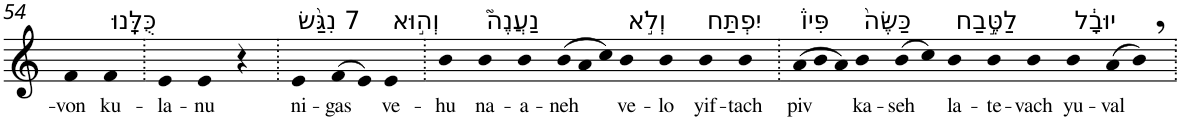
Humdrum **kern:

**kern	**text
*part1	*part1
*staff1	*staff1
*I"Piano	*
*I'Pno	*
!!LO:PB:g=z
*clefG2	*
*k[]	*
=54	=54
!	!LO:LY:b
4f	-von
!LO:TX:a:t=כֻּלָּֽנוּ	!
!	!LO:LY:b
4f	ku-
=55.	=55.
!	!LO:LY:b
4e	-la-
!	!LO:LY:b
4e	-nu
4r	.
=56.	=56.
!LO:TX:a:t=7 נִגַּ֨שׂ	!
!	!LO:LY:b
4e	ni-
!	!LO:LY:b
(>8f	-gas
8e)	.
!LO:TX:a:t=וְה֣וּא	!
!	!LO:LY:b
4e	ve-
=57.	=57.
!	!LO:LY:b
4b	-hu
!LO:TX:a:t=נַעֲנֶה֮	!
!	!LO:LY:b
4b	na-
!	!LO:LY:b
4b	-a-
!	!LO:LY:b
(12b	-neh
12a	.
12cc)	.
!LO:TX:a:t=וְלֹ֣א	!
!	!LO:LY:b
4b	ve-
!	!LO:LY:b
4b	-lo
!LO:TX:a:t=יִפְתַּח	!
!	!LO:LY:b
4b	yif-
!	!LO:LY:b
4b	-tach
=58.	=58.
!LO:TX:a:t=פִּיו֒	!
!	!LO:LY:b
(12a	piv
12b	.
12a)	.
!LO:TX:a:t=כַּשֶּׂה֙	!
!	!LO:LY:b
4b	ka-
!	!LO:LY:b
(8b	-seh
8cc)	.
!LO:TX:a:t=לַטֶּ֣בַח	!
!	!LO:LY:b
4b	la-
!	!LO:LY:b
4b	-te-
!	!LO:LY:b
4b	-vach
!LO:TX:a:t=יוּבָ֔ל	!
!	!LO:LY:b
4b	yu-
!	!LO:LY:b
(8a	-val
8b,)	.
=.	=.
*-	*-
